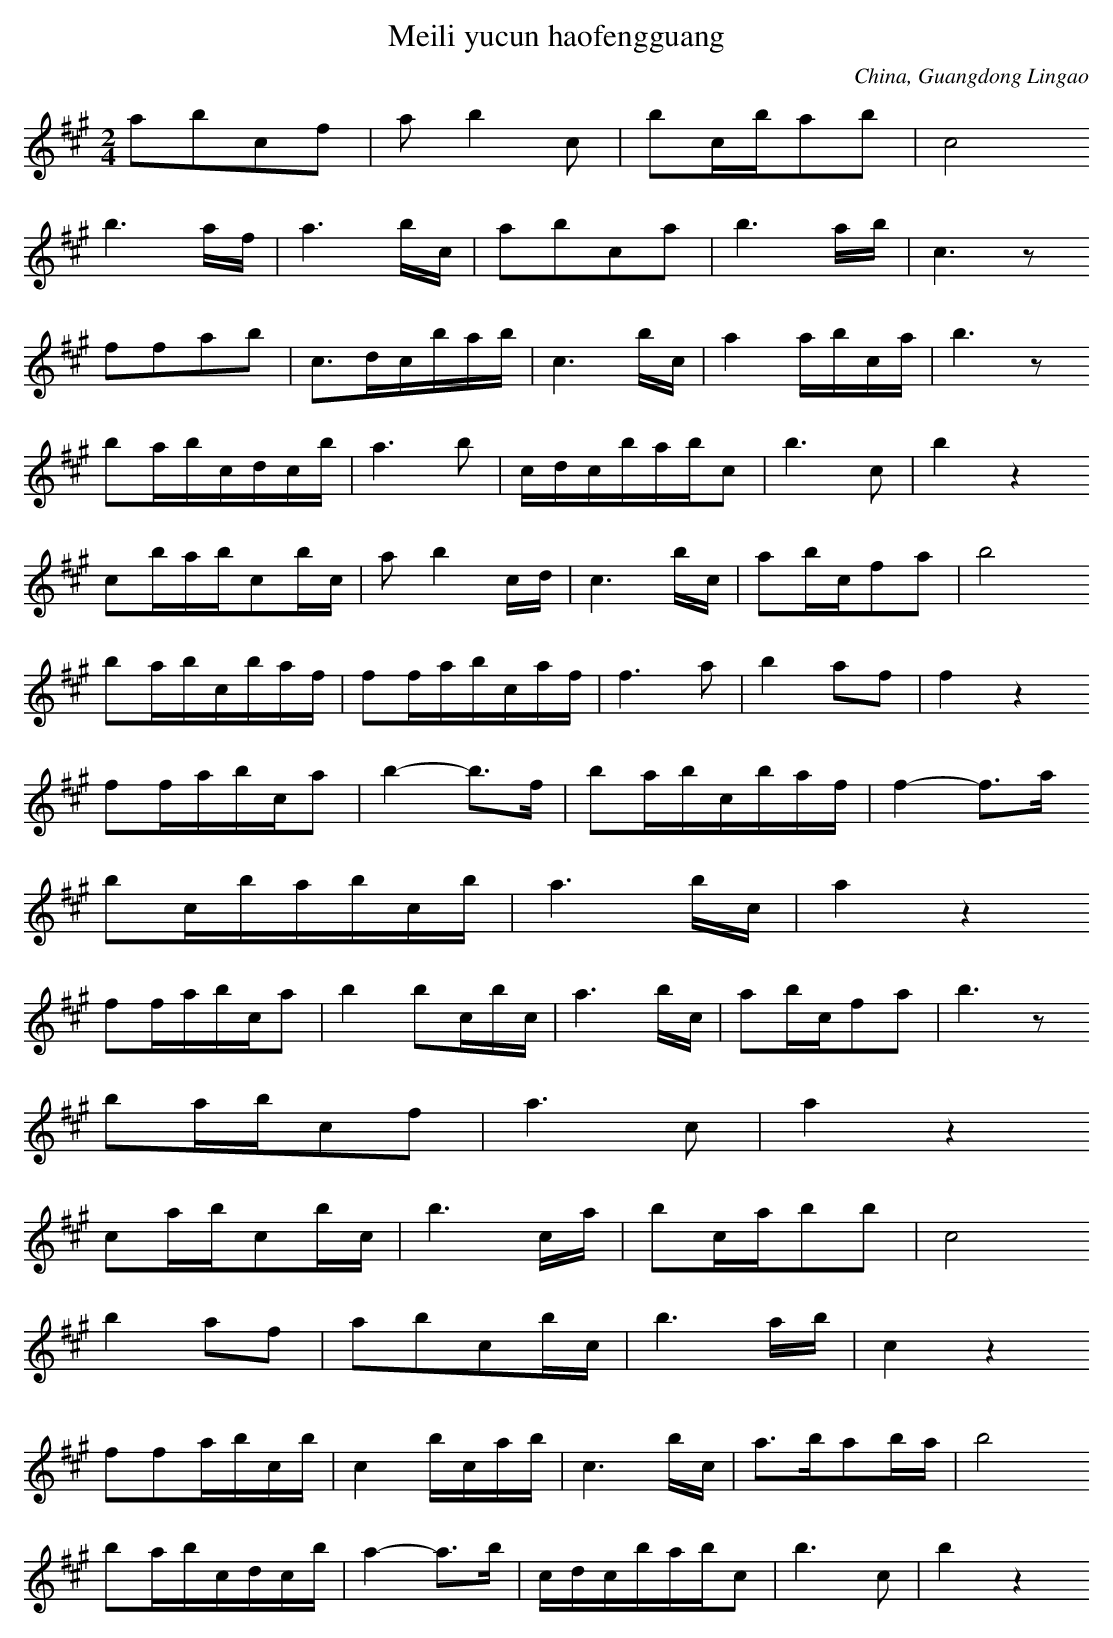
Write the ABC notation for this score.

X:1
T: Meili yucun haofengguang
O: China, Guangdong Lingao
M: 2/4
L: 1/16
K: A
a2b2c2f2 | a2b4c2 | b2cba2b2 | c8
b6af | a6bc | a2b2c2a2 | b6ab | c6z2
f2f2a2b2 | c3dcbab | c6bc | a4abca | b6z2
b2abcdcb | a6b2 | cdcbabc2 | b6c2 | b4z4
c2babc2bc | a2b4cd | c6bc | a2bcf2a2 | b8
b2abcbaf | f2fabcaf | f6a2 | b4a2f2 | f4z4
f2fabca2 | b4-b3f | b2abcbaf | f4-f3a
b2cbabcb | a6bc | a4z4
f2fabca2 | b4b2cbc | a6bc | a2bcf2a2 | b6z2
b2abc2f2 | a6c2 | a4z4
c2abc2bc | b6ca | b2cab2b2 | c8
b4a2f2 | a2b2c2bc | b6ab | c4z4
f2f2abcb | c4bcab | c6bc | a3ba2ba | b8
b2abcdcb | a4-a3b | cdcbabc2 | b6c2 | b4z4
